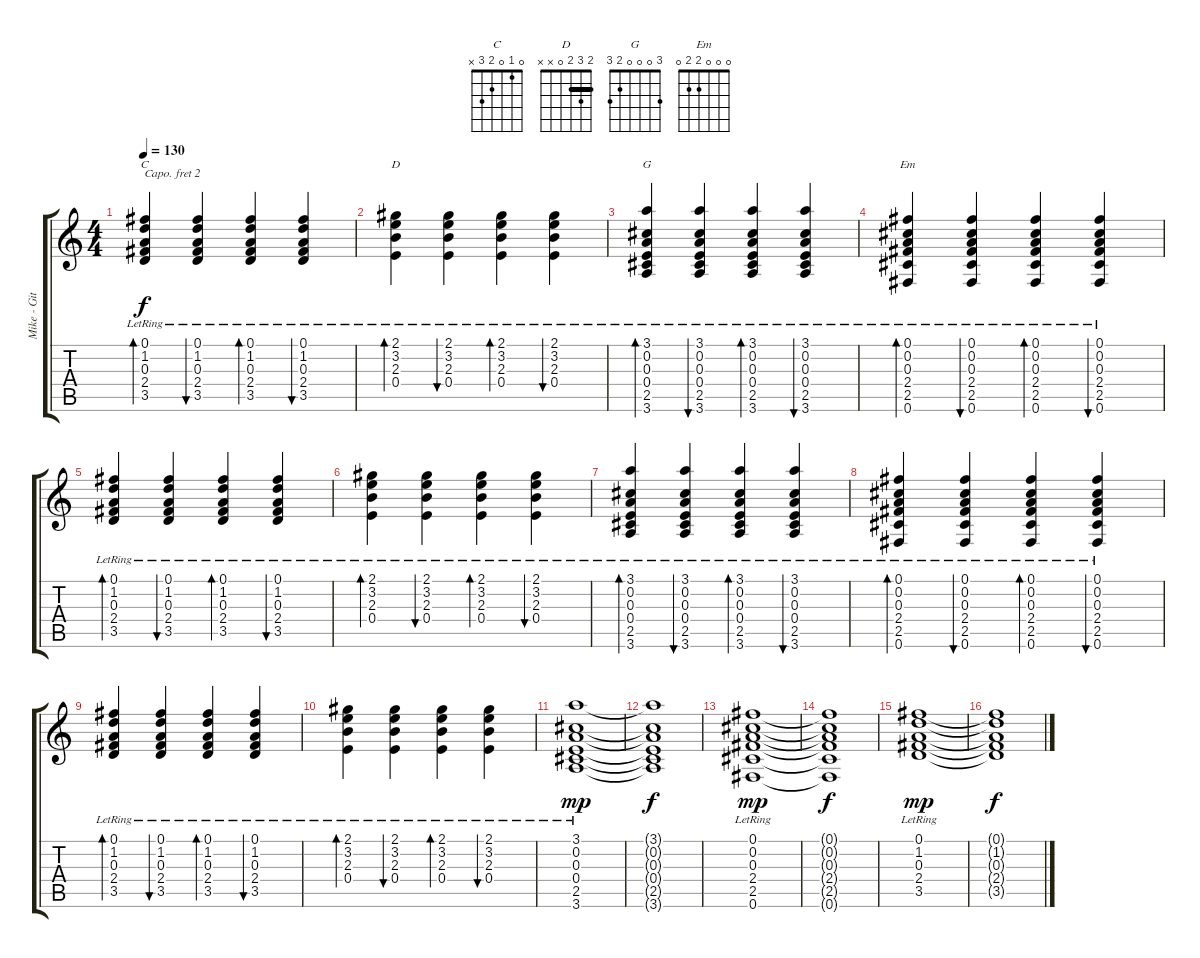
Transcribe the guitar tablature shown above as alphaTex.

\track ("Mike - Gitár 2" "Mike - Git") {instrument acousticguitarsteel}
\staff {score tabs}
\capo 2
\tuning (E4 B3 G3 D3 A2 E2) {hide}
\chord ("C" 0 1 0 2 3 x)
\chord ("D" 2 3 2 0 x x) {barre 2}
\chord ("G" 3 0 0 0 2 3)
\chord ("Em" 0 0 0 2 2 0)
\ts (4 4)
\tempo 130
\clef g2
\ks c
(0.1{lr} 1.2{lr} 0.3{lr} 2.4{lr} 3.5{lr}).4{bd 60 ch "C" dy f} (0.1{lr} 1.2{lr} 0.3{lr} 2.4{lr} 3.5{lr}).4{bu 60} (0.1{lr} 1.2{lr} 0.3{lr} 2.4{lr} 3.5{lr}).4{bd 60} (0.1{lr} 1.2{lr} 0.3{lr} 2.4{lr} 3.5{lr}).4{bu 60} |
(2.1{lr} 3.2{lr} 2.3{lr} 0.4{lr}).4{bd 60 ch "D"} (2.1{lr} 3.2{lr} 2.3{lr} 0.4{lr}).4{bu 60} (2.1{lr} 3.2{lr} 2.3{lr} 0.4{lr}).4{bd 60} (2.1{lr} 3.2{lr} 2.3{lr} 0.4{lr}).4{bu 60} |
(3.1{lr} 0.2{lr} 0.3{lr} 0.4{lr} 2.5{lr} 3.6{lr}).4{bd 60 ch "G"} (3.1{lr} 0.2{lr} 0.3{lr} 0.4{lr} 2.5{lr} 3.6{lr}).4{bu 60} (3.1{lr} 0.2{lr} 0.3{lr} 0.4{lr} 2.5{lr} 3.6{lr}).4{bd 60} (3.1{lr} 0.2{lr} 0.3{lr} 0.4{lr} 2.5{lr} 3.6{lr}).4{bu 60} |
(0.1{lr} 0.2{lr} 0.3{lr} 2.4{lr} 2.5{lr} 0.6{lr}).4{bd 60 ch "Em"} (0.1{lr} 0.2{lr} 0.3{lr} 2.4{lr} 2.5{lr} 0.6{lr}).4{bu 60} (0.1{lr} 0.2{lr} 0.3{lr} 2.4{lr} 2.5{lr} 0.6{lr}).4{bd 60} (0.1{lr} 0.2{lr} 0.3{lr} 2.4{lr} 2.5{lr} 0.6{lr}).4{bu 60} |
(0.1{lr} 1.2{lr} 0.3{lr} 2.4{lr} 3.5{lr}).4{bd 60} (0.1{lr} 1.2{lr} 0.3{lr} 2.4{lr} 3.5{lr}).4{bu 60} (0.1{lr} 1.2{lr} 0.3{lr} 2.4{lr} 3.5{lr}).4{bd 60} (0.1{lr} 1.2{lr} 0.3{lr} 2.4{lr} 3.5{lr}).4{bu 60} |
(2.1{lr} 3.2{lr} 2.3{lr} 0.4{lr}).4{bd 60} (2.1{lr} 3.2{lr} 2.3{lr} 0.4{lr}).4{bu 60} (2.1{lr} 3.2{lr} 2.3{lr} 0.4{lr}).4{bd 60} (2.1{lr} 3.2{lr} 2.3{lr} 0.4{lr}).4{bu 60} |
(3.1{lr} 0.2{lr} 0.3{lr} 0.4{lr} 2.5{lr} 3.6{lr}).4{bd 60} (3.1{lr} 0.2{lr} 0.3{lr} 0.4{lr} 2.5{lr} 3.6{lr}).4{bu 60} (3.1{lr} 0.2{lr} 0.3{lr} 0.4{lr} 2.5{lr} 3.6{lr}).4{bd 60} (3.1{lr} 0.2{lr} 0.3{lr} 0.4{lr} 2.5{lr} 3.6{lr}).4{bu 60} |
(0.1{lr} 0.2{lr} 0.3{lr} 2.4{lr} 2.5{lr} 0.6{lr}).4{bd 60} (0.1{lr} 0.2{lr} 0.3{lr} 2.4{lr} 2.5{lr} 0.6{lr}).4{bu 60} (0.1{lr} 0.2{lr} 0.3{lr} 2.4{lr} 2.5{lr} 0.6{lr}).4{bd 60} (0.1{lr} 0.2{lr} 0.3{lr} 2.4{lr} 2.5{lr} 0.6{lr}).4{bu 60} |
(0.1{lr} 1.2{lr} 0.3{lr} 2.4{lr} 3.5{lr}).4{bd 60} (0.1{lr} 1.2{lr} 0.3{lr} 2.4{lr} 3.5{lr}).4{bu 60} (0.1{lr} 1.2{lr} 0.3{lr} 2.4{lr} 3.5{lr}).4{bd 60} (0.1{lr} 1.2{lr} 0.3{lr} 2.4{lr} 3.5{lr}).4{bu 60} |
(2.1{lr} 3.2{lr} 2.3{lr} 0.4{lr}).4{bd 60} (2.1{lr} 3.2{lr} 2.3{lr} 0.4{lr}).4{bu 60} (2.1{lr} 3.2{lr} 2.3{lr} 0.4{lr}).4{bd 60} (2.1{lr} 3.2{lr} 2.3{lr} 0.4{lr}).4{bu 60} |
(3.1{lr} 0.2{lr} 0.3{lr} 0.4{lr} 2.5{lr} 3.6{lr}).1{dy mp} |
(3.1{t} 0.2{t} 0.3{t} 0.4{t} 2.5{t} 3.6{t}).1{dy f} |
(0.1{lr} 0.2{lr} 0.3{lr} 2.4{lr} 2.5{lr} 0.6{lr}).1{dy mp} |
(0.1{t} 0.2{t} 0.3{t} 2.4{t} 2.5{t} 0.6{t}).1{dy f} |
(0.1{lr} 1.2{lr} 0.3{lr} 2.4{lr} 3.5{lr}).1{dy mp} |
(0.1{t} 1.2{t} 0.3{t} 2.4{t} 3.5{t}).1{dy f}
